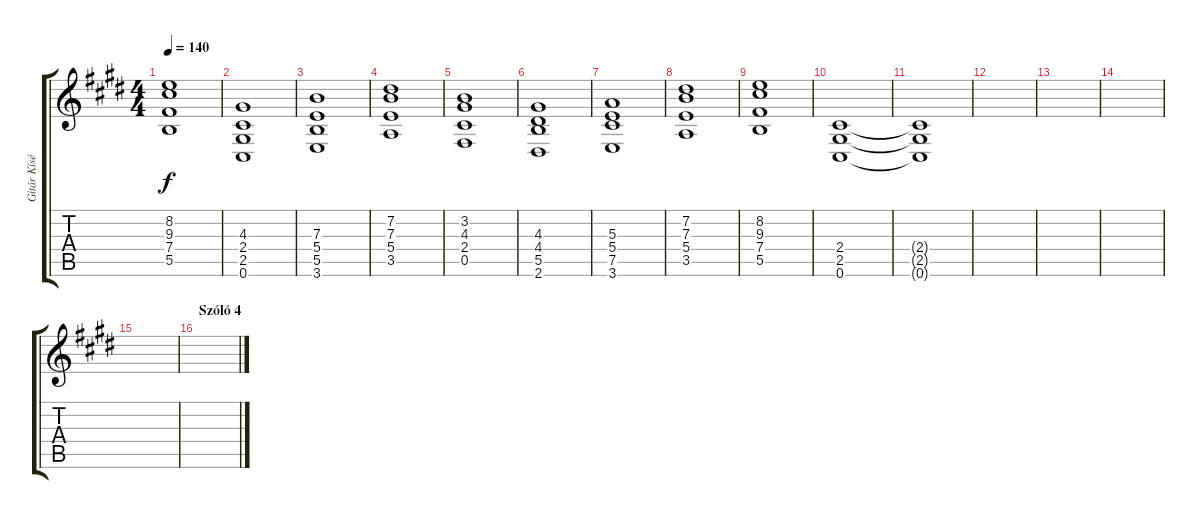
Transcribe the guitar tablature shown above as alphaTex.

\track ("Gitár Kíséret 2" "Gitár Kísé") {instrument distortionguitar}
\staff {score tabs}
\tuning (Db4 Ab3 E3 B2 Gb2 Db2) {hide}
\ts (4 4)
\tempo 140
\clef g2
\ks c#minor
(8.2 9.3 7.4 5.5).1{dy f} |
(4.3 2.4 2.5 0.6).1 |
(7.3 5.4 5.5 3.6).1 |
(7.2 7.3 5.4 3.5).1 |
(3.2 4.3 2.4 0.5).1 |
(4.3 4.4 5.5 2.6).1 |
(5.3 5.4 7.5 3.6).1 |
(7.2 7.3 5.4 3.5).1 |
(8.2 9.3 7.4 5.5).1 |
(2.4 2.5 0.6).1 |
(2.4{t} 2.5{t} 0.6{t}).1 |
|
|
|
|
\section ("" "Szóló 4")
